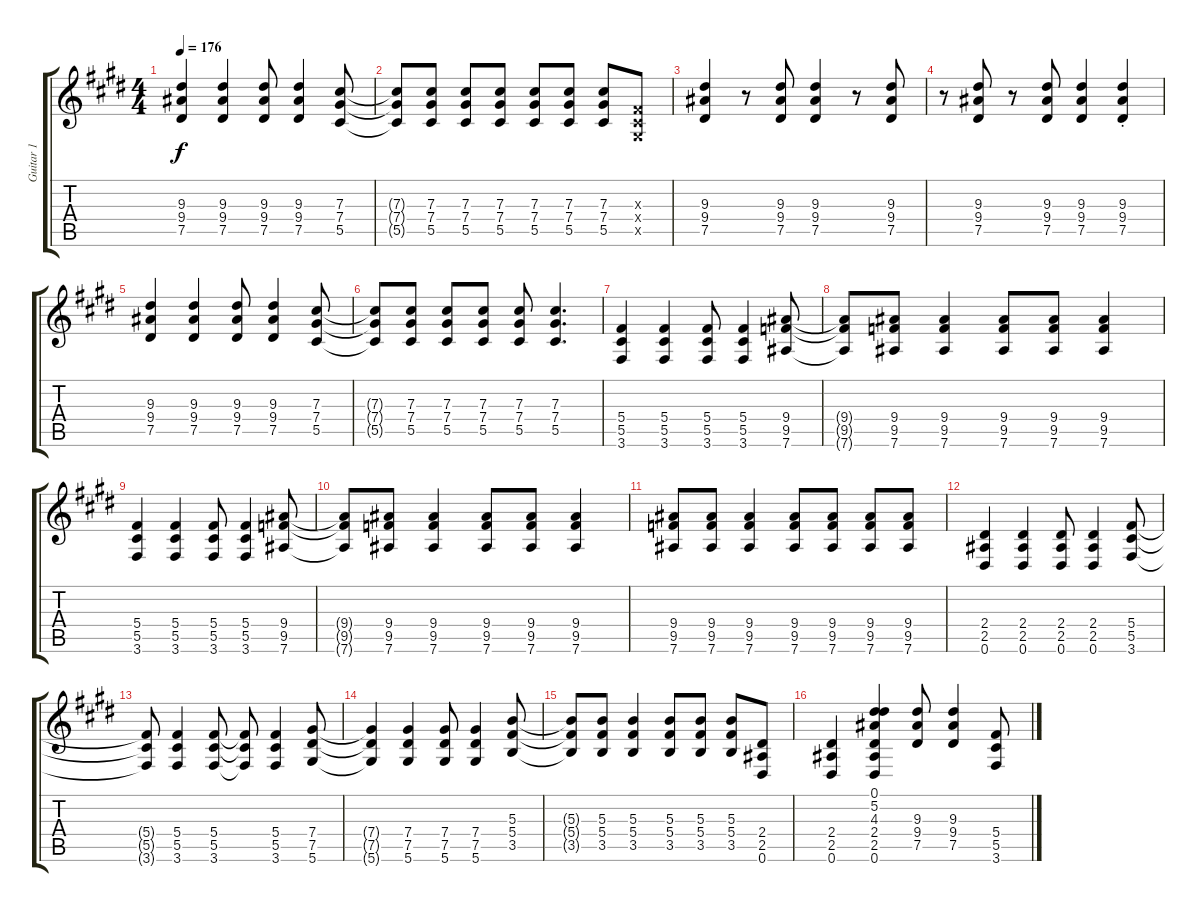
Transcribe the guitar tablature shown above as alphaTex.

\track ("Guitar 1" "Guitar 1") {instrument distortionguitar}
\staff {score tabs}
\tuning (Eb4 Bb3 Gb3 Db3 Ab2 Eb2) {hide}
\ts (4 4)
\tempo 176
\clef g2
\ks e
(9.3 9.4 7.5).4{dy f} (9.3 9.4 7.5).4 (9.3 9.4 7.5).8 (9.3 9.4 7.5).4 (7.3 7.4 5.5).8 |
(7.3{t} 7.4{t} 5.5{t}).8 (7.3 7.4 5.5).8 (7.3 7.4 5.5).8 (7.3 7.4 5.5).8 (7.3 7.4 5.5).8 (7.3 7.4 5.5).8 (7.3 7.4 5.5).8 (0.3{x} 0.4{x} 0.5{x}).8 |
(9.3 9.4 7.5).4 r.8 (9.3 9.4 7.5).8 (9.3 9.4 7.5).4 r.8 (9.3 9.4 7.5).8 |
r.8 (9.3 9.4 7.5).8 r.8 (9.3 9.4 7.5).8 (9.3 9.4 7.5).4 (9.3{st} 9.4{st} 7.5{st}).4 |
(9.3 9.4 7.5).4 (9.3 9.4 7.5).4 (9.3 9.4 7.5).8 (9.3 9.4 7.5).4 (7.3 7.4 5.5).8 |
(7.3{t} 7.4{t} 5.5{t}).8 (7.3 7.4 5.5).8 (7.3 7.4 5.5).8 (7.3 7.4 5.5).8 (7.3 7.4 5.5).8 (7.3 7.4 5.5).4{d} |
(5.4 5.5 3.6).4 (5.4 5.5 3.6).4 (5.4 5.5 3.6).8 (5.4 5.5 3.6).4 (9.4 9.5 7.6).8 |
(9.4{t} 9.5{t} 7.6{t}).8 (9.4 9.5 7.6).8 (9.4 9.5 7.6).4 (9.4 9.5 7.6).8 (9.4 9.5 7.6).8 (9.4 9.5 7.6).4 |
(5.4 5.5 3.6).4 (5.4 5.5 3.6).4 (5.4 5.5 3.6).8 (5.4 5.5 3.6).4 (9.4 9.5 7.6).8 |
(9.4{t} 9.5{t} 7.6{t}).8 (9.4 9.5 7.6).8 (9.4 9.5 7.6).4 (9.4 9.5 7.6).8 (9.4 9.5 7.6).8 (9.4 9.5 7.6).4 |
(9.4 9.5 7.6).8 (9.4 9.5 7.6).8 (9.4 9.5 7.6).4 (9.4 9.5 7.6).8 (9.4 9.5 7.6).8 (9.4 9.5 7.6).8 (9.4 9.5 7.6).8 |
(2.4 2.5 0.6).4 (2.4 2.5 0.6).4 (2.4 2.5 0.6).8 (2.4 2.5 0.6).4 (5.4 5.5 3.6).8 |
(5.4{t} 5.5{t} 3.6{t}).8 (5.4 5.5 3.6).4 (5.4 5.5 3.6).8 (5.4{t} 5.5{t} 3.6{t}).8 (5.4 5.5 3.6).4 (7.4 7.5 5.6).8 |
(7.4{t} 7.5{t} 5.6{t}).4 (7.4 7.5 5.6).4 (7.4 7.5 5.6).8 (7.4 7.5 5.6).4 (5.3 5.4 3.5).8 |
(5.3{t} 5.4{t} 3.5{t}).8 (5.3 5.4 3.5).8 (5.3 5.4 3.5).4 (5.3 5.4 3.5).8 (5.3 5.4 3.5).8 (5.3 5.4 3.5).8 (2.4 2.5 0.6).8 |
(2.4 2.5 0.6).4 (0.1 5.2 4.3 2.4 2.5 0.6).4 (9.3 9.4 7.5).8 (9.3 9.4 7.5).4 (5.4 5.5 3.6).8
